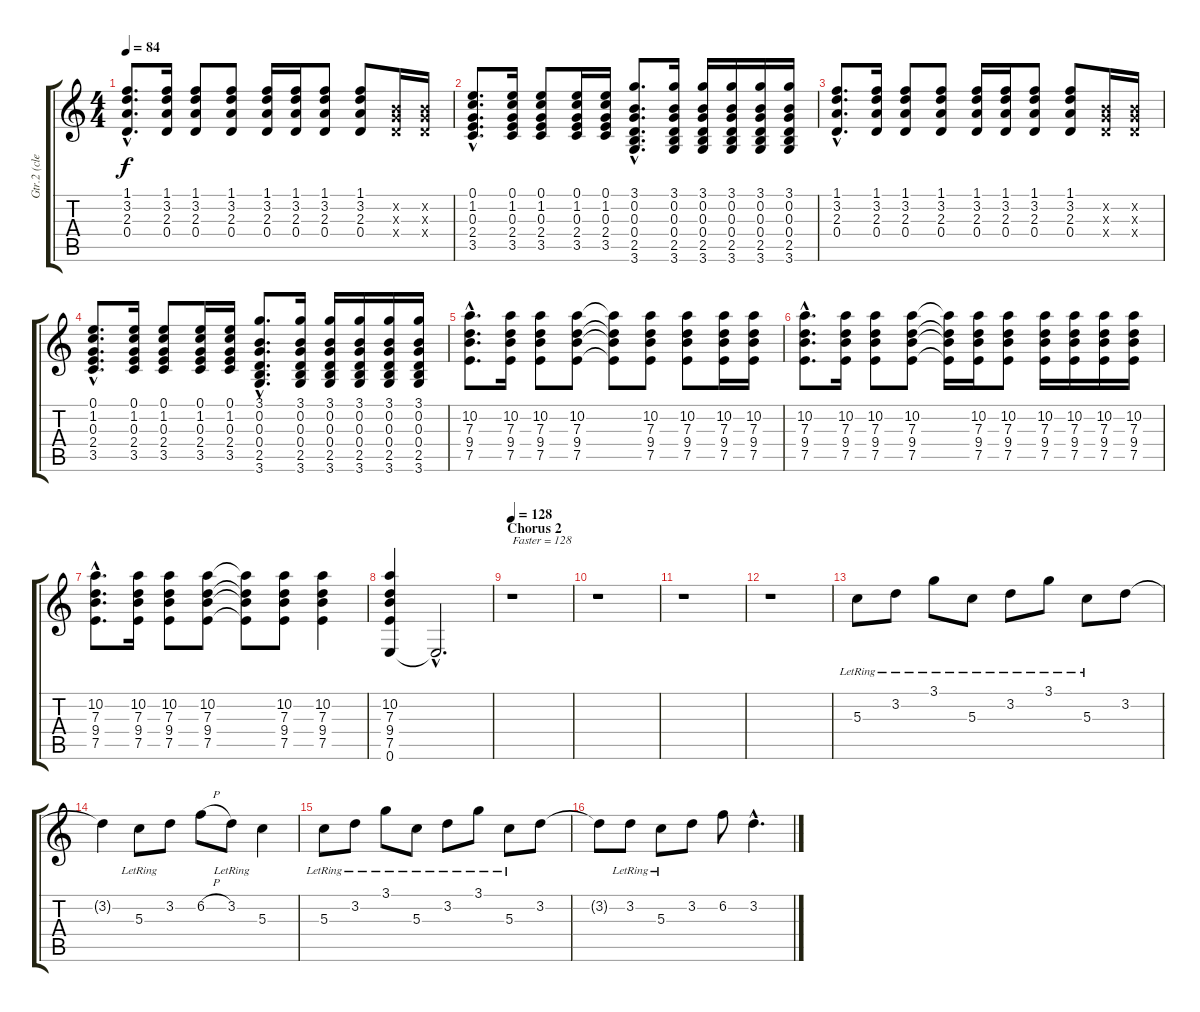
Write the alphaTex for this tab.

\track ("Gtr.2 (clean)" "Gtr.2 (cle") {instrument electricguitarjazz}
\staff {score tabs}
\tuning (E4 B3 G3 D3 A2 E2) {hide}
\ts (4 4)
\tempo 84
\clef g2
\ks c
(1.1{hac} 3.2{hac} 2.3{hac} 0.4{hac}).8{d dy f} (1.1 3.2 2.3 0.4).16 (1.1 3.2 2.3 0.4).8 (1.1 3.2 2.3 0.4).8 (1.1 3.2 2.3 0.4).16 (1.1 3.2 2.3 0.4).16 (1.1 3.2 2.3 0.4).8 (1.1 3.2 2.3 0.4).8 (0.2{x} 0.3{x} 0.4{x}).16 (0.2{x} 0.3{x} 0.4{x}).16 |
(0.1{hac} 1.2{hac} 0.3{hac} 2.4{hac} 3.5{hac}).8{d} (0.1 1.2 0.3 2.4 3.5).16 (0.1 1.2 0.3 2.4 3.5).8 (0.1 1.2 0.3 2.4 3.5).16 (0.1 1.2 0.3 2.4 3.5).16 (3.1{hac} 0.2{hac} 0.3{hac} 0.4{hac} 2.5{hac} 3.6{hac}).8{d} (3.1 0.2 0.3 0.4 2.5 3.6).16 (3.1 0.2 0.3 0.4 2.5 3.6).16 (3.1 0.2 0.3 0.4 2.5 3.6).16 (3.1 0.2 0.3 0.4 2.5 3.6).16 (3.1 0.2 0.3 0.4 2.5 3.6).16 |
(1.1{hac} 3.2{hac} 2.3{hac} 0.4{hac}).8{d} (1.1 3.2 2.3 0.4).16 (1.1 3.2 2.3 0.4).8 (1.1 3.2 2.3 0.4).8 (1.1 3.2 2.3 0.4).16 (1.1 3.2 2.3 0.4).16 (1.1 3.2 2.3 0.4).8 (1.1 3.2 2.3 0.4).8 (0.2{x} 0.3{x} 0.4{x}).16 (0.2{x} 0.3{x} 0.4{x}).16 |
(0.1{hac} 1.2{hac} 0.3{hac} 2.4{hac} 3.5{hac}).8{d} (0.1 1.2 0.3 2.4 3.5).16 (0.1 1.2 0.3 2.4 3.5).8 (0.1 1.2 0.3 2.4 3.5).16 (0.1 1.2 0.3 2.4 3.5).16 (3.1{hac} 0.2{hac} 0.3{hac} 0.4{hac} 2.5{hac} 3.6{hac}).8{d} (3.1 0.2 0.3 0.4 2.5 3.6).16 (3.1 0.2 0.3 0.4 2.5 3.6).16 (3.1 0.2 0.3 0.4 2.5 3.6).16 (3.1 0.2 0.3 0.4 2.5 3.6).16 (3.1 0.2 0.3 0.4 2.5 3.6).16 |
(10.2{hac} 7.3{hac} 9.4{hac} 7.5{hac}).8{d} (10.2 7.3 9.4 7.5).16 (10.2 7.3 9.4 7.5).8 (10.2 7.3 9.4 7.5).8 (10.2{t} 7.3{t} 9.4{t} 7.5{t}).8 (10.2 7.3 9.4 7.5).8 (10.2 7.3 9.4 7.5).8 (10.2 7.3 9.4 7.5).16 (10.2 7.3 9.4 7.5).16 |
(10.2{hac} 7.3{hac} 9.4{hac} 7.5{hac}).8{d} (10.2 7.3 9.4 7.5).16 (10.2 7.3 9.4 7.5).8 (10.2 7.3 9.4 7.5).8 (10.2{t} 7.3{t} 9.4{t} 7.5{t}).16 (10.2 7.3 9.4 7.5).16 (10.2 7.3 9.4 7.5).8 (10.2 7.3 9.4 7.5).16 (10.2 7.3 9.4 7.5).16 (10.2 7.3 9.4 7.5).16 (10.2 7.3 9.4 7.5).16 |
(10.2{hac} 7.3{hac} 9.4{hac} 7.5{hac}).8{d} (10.2 7.3 9.4 7.5).16 (10.2 7.3 9.4 7.5).8 (10.2 7.3 9.4 7.5).8 (10.2{t} 7.3{t} 9.4{t} 7.5{t}).8 (10.2 7.3 9.4 7.5).8 (10.2 7.3 9.4 7.5).4 |
(10.2 7.3 9.4 7.5 0.6).4 0.6{hac t}.2{d} |
\section ("" "Chorus 2")
\tempo 128
r.1{txt "Faster = 128"} |
r.1 |
r.1 |
r.1 |
5.3{lr}.8 3.2{lr}.8 3.1{lr}.8 5.3{lr}.8 3.2{lr}.8 3.1{lr}.8 5.3{lr}.8 3.2.8 |
3.2{t}.4 5.3{lr}.8 3.2.8 6.2{h}.8 3.2{lr}.8 5.3.4 |
5.3{lr}.8 3.2{lr}.8 3.1{lr}.8 5.3{lr}.8 3.2{lr}.8 3.1{lr}.8 5.3{lr}.8 3.2.8 |
3.2{t}.8 3.2{lr}.8 5.3{lr}.8 3.2.8 6.2.8 3.2{hac}.4{d}
